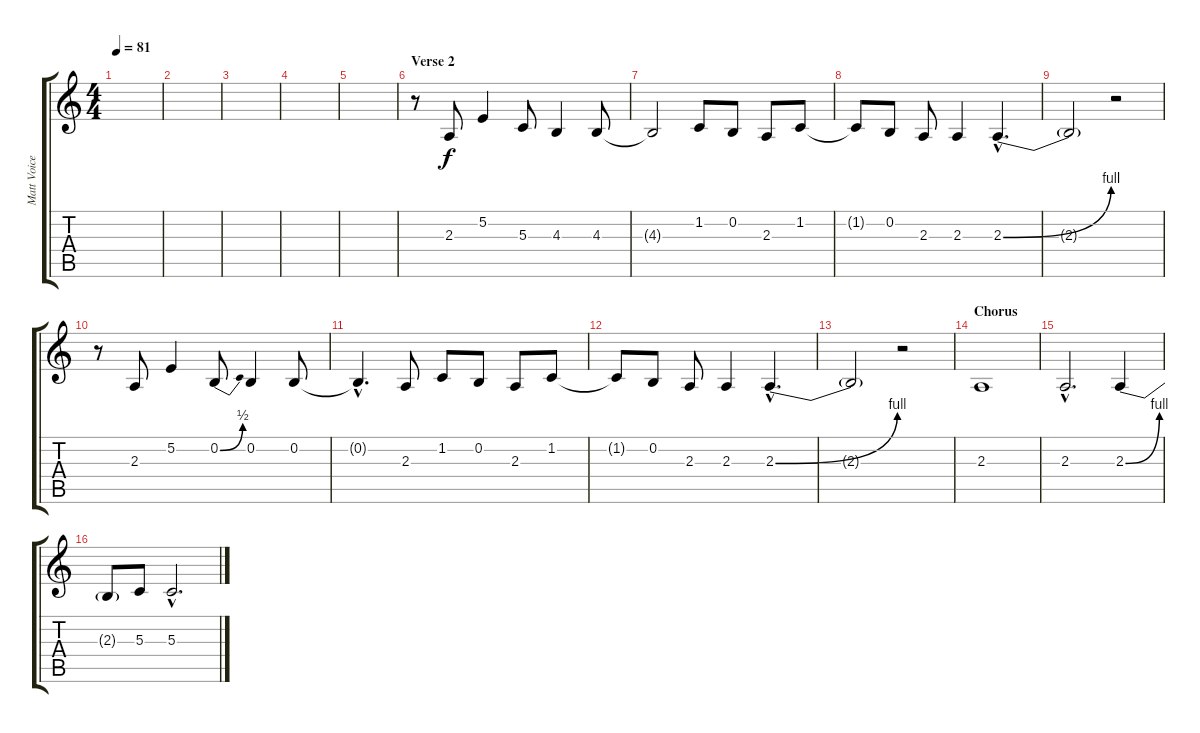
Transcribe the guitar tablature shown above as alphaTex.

\track ("Matt Voice" "Matt Voice") {instrument lead2sawtooth}
\staff {score tabs}
\tuning (E4 B3 G3 D3 A2 E2) {hide}
\ts (4 4)
\tempo 81
\clef g2
\ks c
|
|
|
|
|
\section ("" "Verse 2")
r.8 2.3.8 5.2.4 5.3.8 4.3.4 4.3.8 |
4.3{t}.2 1.2.8 0.2.8 2.3.8 1.2.8 |
1.2{t}.8 0.2.8 2.3.8 2.3.4 2.3{be (bend 0 0 60 4) hac}.4{d} |
2.3{t}.2 r.2 |
r.8 2.3.8 5.2.4 0.2{be (bend 0 0 60 2)}.8 0.2.4 0.2.8 |
0.2{hac t}.4{d} 2.3.8 1.2.8 0.2.8 2.3.8 1.2.8 |
1.2{t}.8 0.2.8 2.3.8 2.3.4 2.3{be (bend 0 0 60 4) hac}.4{d} |
2.3{t}.2 r.2 |
\section ("" "Chorus")
2.3.1 |
2.3{hac}.2{d} 2.3{be (bend 0 0 60 4)}.4 |
2.3{t}.8 5.3.8 5.3{hac}.2{d}
